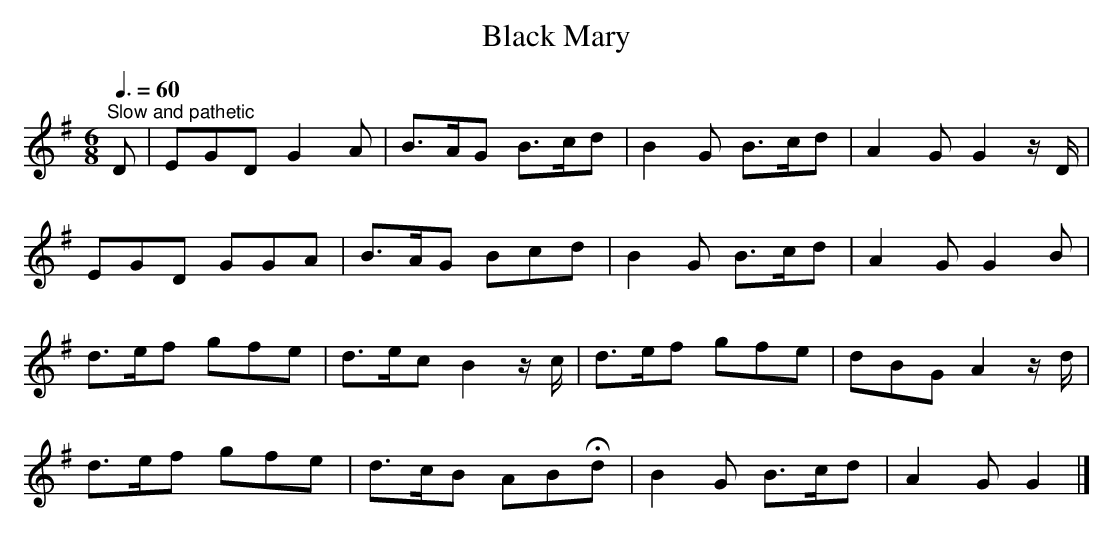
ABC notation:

X:1
T:Black Mary
M:6/8
L:1/8
Q:3/8=60
K:G
"^Slow and pathetic"
D|EGD  G2A|B>AG B>cd  |B2G  B>cd|A2G G2z/D/|
  EGD  GGA|B>AG Bcd   |B2G  B>cd|A2G G2B   |
  d>ef gfe|d>ec B2z/c/|d>ef gfe |dBG A2z/d/|
  d>ef gfe|d>cB ABHd  |B2G  B>cd|A2G G2   |]
